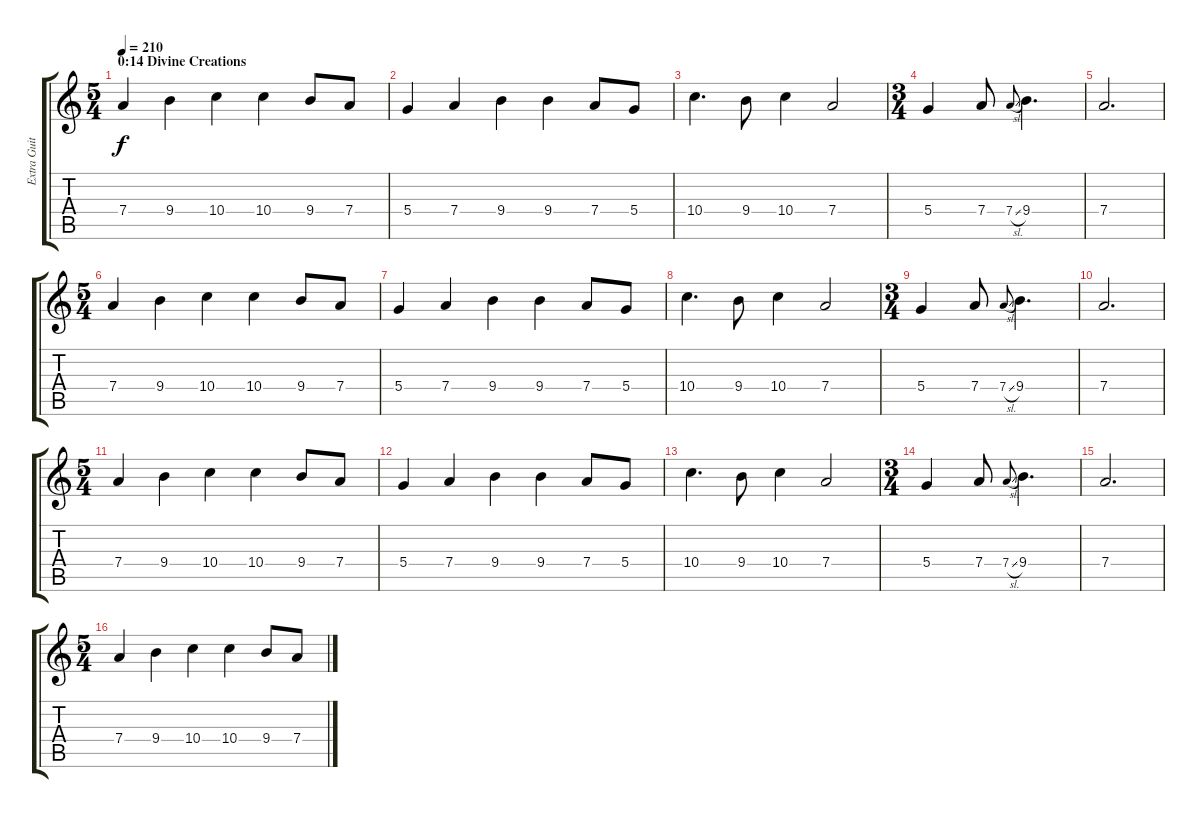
\track ("Extra Guitar 1" "Extra Guit") {instrument distortionguitar}
\staff {score tabs}
\tuning (E4 B3 G3 D3 A2 E2) {hide}
\ts (5 4)
\section ("" "0:14 Divine Creations")
\tempo 210
\clef g2
\ks c
7.4.4{dy f} 9.4.4 10.4.4 10.4.4 9.4.8 7.4.8 |
5.4.4 7.4.4 9.4.4 9.4.4 7.4.8 5.4.8 |
10.4.4{d} 9.4.8 10.4.4 7.4.2 |
\ts (3 4)
5.4.4 7.4.8 7.4{sl}.8{gr onbeat} 9.4.4{d} |
7.4.2{d} |
\ts (5 4)
7.4.4 9.4.4 10.4.4 10.4.4 9.4.8 7.4.8 |
5.4.4 7.4.4 9.4.4 9.4.4 7.4.8 5.4.8 |
10.4.4{d} 9.4.8 10.4.4 7.4.2 |
\ts (3 4)
5.4.4 7.4.8 7.4{sl}.8{gr onbeat} 9.4.4{d} |
7.4.2{d} |
\ts (5 4)
7.4.4 9.4.4 10.4.4 10.4.4 9.4.8 7.4.8 |
5.4.4 7.4.4 9.4.4 9.4.4 7.4.8 5.4.8 |
10.4.4{d} 9.4.8 10.4.4 7.4.2 |
\ts (3 4)
5.4.4 7.4.8 7.4{sl}.8{gr onbeat} 9.4.4{d} |
7.4.2{d} |
\ts (5 4)
7.4.4 9.4.4 10.4.4 10.4.4 9.4.8 7.4.8
